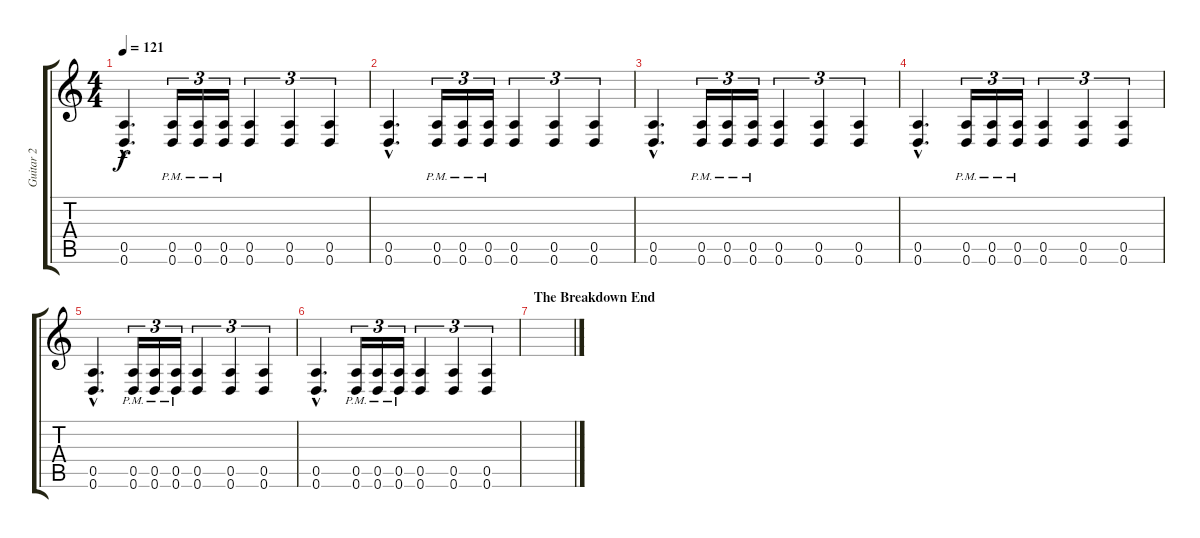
\track ("Guitar 2" "Guitar 2") {instrument distortionguitar}
\staff {score tabs}
\tuning (E4 B3 G3 D3 A2 D2) {hide}
\ts (4 4)
\tempo 121
\clef g2
\ks c
(0.5{hac} 0.6{hac}).4{d dy f} (0.5{pm} 0.6{pm}).16{tu (3 2)} (0.5{pm} 0.6{pm}).16{tu (3 2)} (0.5{pm} 0.6{pm}).16{tu (3 2)} (0.5 0.6).4{tu (3 2)} (0.5 0.6).4{tu (3 2)} (0.5 0.6).4{tu (3 2)} |
(0.5{hac} 0.6{hac}).4{d} (0.5{pm} 0.6{pm}).16{tu (3 2)} (0.5{pm} 0.6{pm}).16{tu (3 2)} (0.5{pm} 0.6{pm}).16{tu (3 2)} (0.5 0.6).4{tu (3 2)} (0.5 0.6).4{tu (3 2)} (0.5 0.6).4{tu (3 2)} |
(0.5{hac} 0.6{hac}).4{d} (0.5{pm} 0.6{pm}).16{tu (3 2)} (0.5{pm} 0.6{pm}).16{tu (3 2)} (0.5{pm} 0.6{pm}).16{tu (3 2)} (0.5 0.6).4{tu (3 2)} (0.5 0.6).4{tu (3 2)} (0.5 0.6).4{tu (3 2)} |
(0.5{hac} 0.6{hac}).4{d} (0.5{pm} 0.6{pm}).16{tu (3 2)} (0.5{pm} 0.6{pm}).16{tu (3 2)} (0.5{pm} 0.6{pm}).16{tu (3 2)} (0.5 0.6).4{tu (3 2)} (0.5 0.6).4{tu (3 2)} (0.5 0.6).4{tu (3 2)} |
(0.5{hac} 0.6{hac}).4{d} (0.5{pm} 0.6{pm}).16{tu (3 2)} (0.5{pm} 0.6{pm}).16{tu (3 2)} (0.5{pm} 0.6{pm}).16{tu (3 2)} (0.5 0.6).4{tu (3 2)} (0.5 0.6).4{tu (3 2)} (0.5 0.6).4{tu (3 2)} |
(0.5{hac} 0.6{hac}).4{d} (0.5{pm} 0.6{pm}).16{tu (3 2)} (0.5{pm} 0.6{pm}).16{tu (3 2)} (0.5{pm} 0.6{pm}).16{tu (3 2)} (0.5 0.6).4{tu (3 2)} (0.5 0.6).4{tu (3 2)} (0.5 0.6).4{tu (3 2)} |
\section ("" "The Breakdown End")
